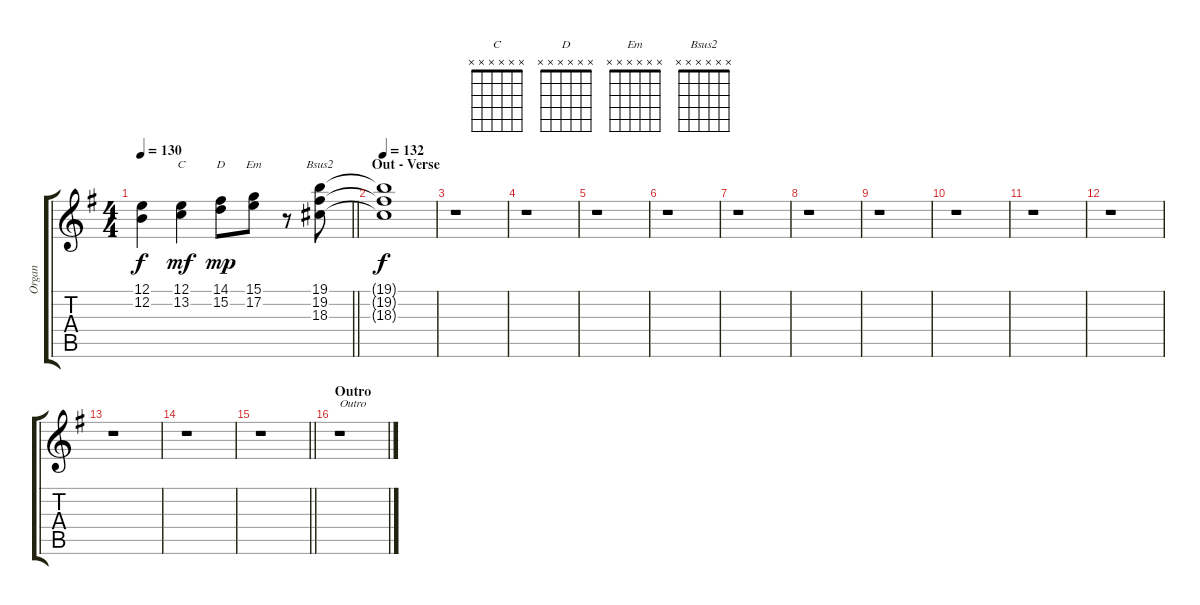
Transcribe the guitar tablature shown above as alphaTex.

\track ("Organ" "Organ") {instrument rockorgan}
\staff {score tabs}
\tuning (E4 B3 G3 D3 A2 E2) {hide}
\chord ("C" x x x x x x)
\chord ("D" x x x x x x)
\chord ("Em" x x x x x x)
\chord ("Bsus2" x x x x x x)
\ts (4 4)
\tempo 130
\clef g2
\barLineRight lightlight
\ks g
(12.1{t} 12.2{t}).4{dy f} (12.1 13.2).4{ch "C" dy mf} (14.1 15.2).8{ch "D" dy mp} (15.1 17.2).8{ch "Em"} r.8 (19.1 19.2 18.3).8{ch "Bsus2"} |
\section ("" "Out - Verse")
\tempo 132
(19.1{t} 19.2{t} 18.3{t}).1{dy f} |
r.1 |
r.1 |
r.1 |
r.1 |
r.1 |
r.1 |
r.1 |
r.1 |
r.1 |
r.1 |
r.1 |
r.1 |
\barLineRight lightlight
r.1 |
\section ("" "Outro")
r.1{txt "Outro"}
